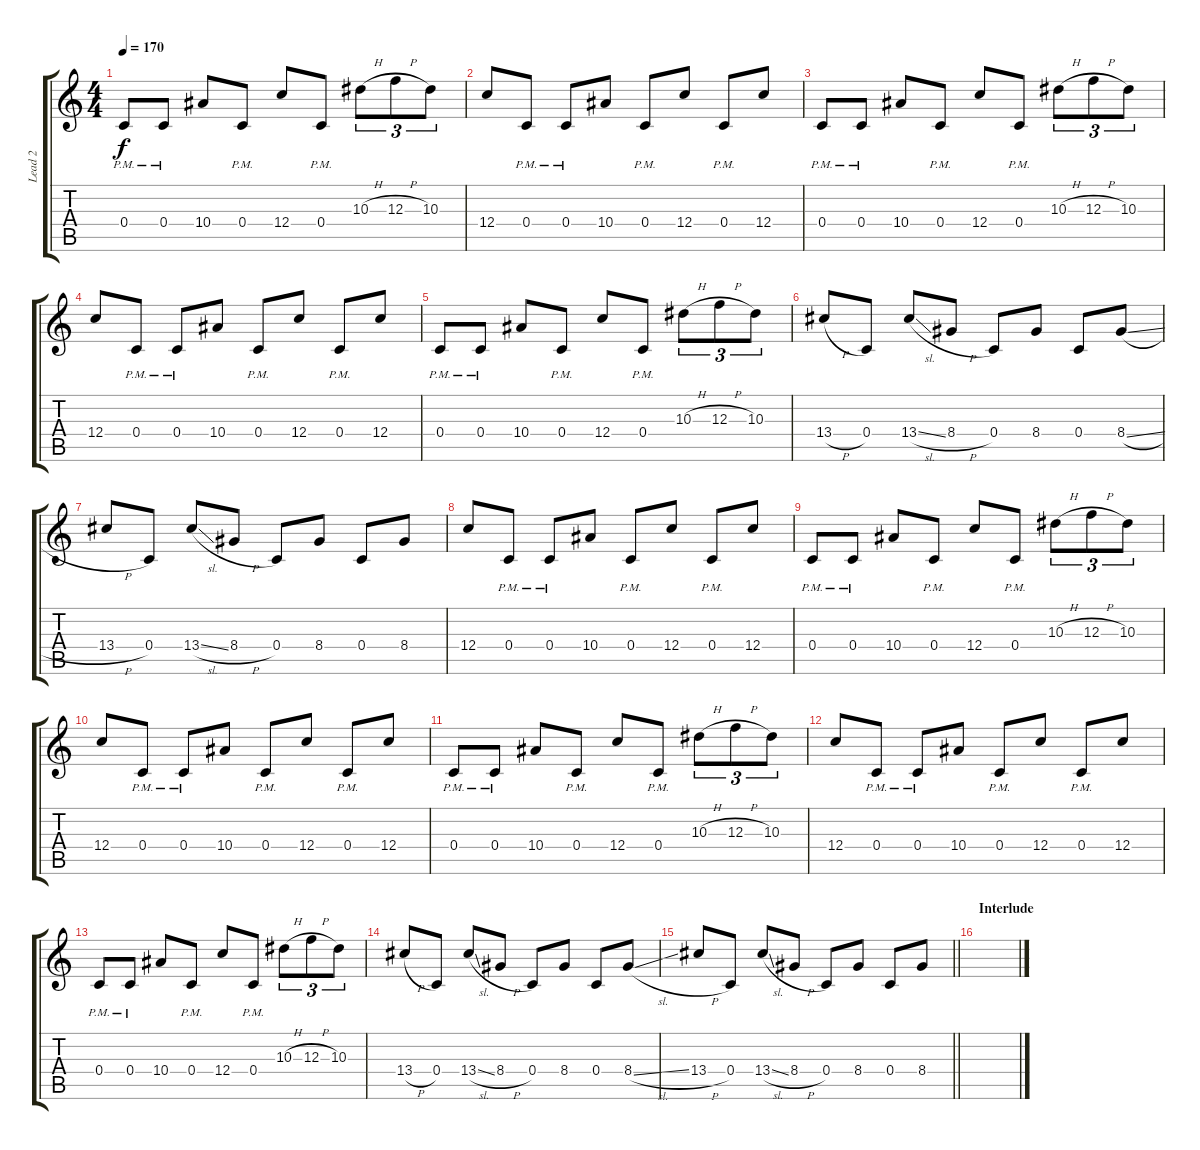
\track ("Lead 2" "Lead 2") {instrument distortionguitar}
\staff {score tabs}
\tuning (D4 A3 F3 C3 G2 C2) {hide}
\ts (4 4)
\tempo 170
\clef g2
\ks c
0.4{pm}.8{dy f} 0.4{pm}.8 10.4.8 0.4{pm}.8 12.4.8 0.4{pm}.8 10.3{h}.8{tu (3 2)} 12.3{h}.8{tu (3 2)} 10.3.8{tu (3 2)} |
12.4.8 0.4{pm}.8 0.4{pm}.8 10.4.8 0.4{pm}.8 12.4.8 0.4{pm}.8 12.4.8 |
0.4{pm}.8 0.4{pm}.8 10.4.8 0.4{pm}.8 12.4.8 0.4{pm}.8 10.3{h}.8{tu (3 2)} 12.3{h}.8{tu (3 2)} 10.3.8{tu (3 2)} |
12.4.8 0.4{pm}.8 0.4{pm}.8 10.4.8 0.4{pm}.8 12.4.8 0.4{pm}.8 12.4.8 |
0.4{pm}.8 0.4{pm}.8 10.4.8 0.4{pm}.8 12.4.8 0.4{pm}.8 10.3{h}.8{tu (3 2)} 12.3{h}.8{tu (3 2)} 10.3.8{tu (3 2)} |
13.4{h}.8 0.4.8 13.4{sl}.8 8.4{h}.8 0.4.8 8.4.8 0.4.8 8.4{sl}.8 |
13.4{h}.8 0.4.8 13.4{sl}.8 8.4{h}.8 0.4.8 8.4.8 0.4.8 8.4.8 |
12.4.8 0.4{pm}.8 0.4{pm}.8 10.4.8 0.4{pm}.8 12.4.8 0.4{pm}.8 12.4.8 |
0.4{pm}.8 0.4{pm}.8 10.4.8 0.4{pm}.8 12.4.8 0.4{pm}.8 10.3{h}.8{tu (3 2)} 12.3{h}.8{tu (3 2)} 10.3.8{tu (3 2)} |
12.4.8 0.4{pm}.8 0.4{pm}.8 10.4.8 0.4{pm}.8 12.4.8 0.4{pm}.8 12.4.8 |
0.4{pm}.8 0.4{pm}.8 10.4.8 0.4{pm}.8 12.4.8 0.4{pm}.8 10.3{h}.8{tu (3 2)} 12.3{h}.8{tu (3 2)} 10.3.8{tu (3 2)} |
12.4.8 0.4{pm}.8 0.4{pm}.8 10.4.8 0.4{pm}.8 12.4.8 0.4{pm}.8 12.4.8 |
0.4{pm}.8 0.4{pm}.8 10.4.8 0.4{pm}.8 12.4.8 0.4{pm}.8 10.3{h}.8{tu (3 2)} 12.3{h}.8{tu (3 2)} 10.3.8{tu (3 2)} |
13.4{h}.8 0.4.8 13.4{sl}.8 8.4{h}.8 0.4.8 8.4.8 0.4.8 8.4{sl}.8 |
\barLineRight lightlight
13.4{h}.8 0.4.8 13.4{sl}.8 8.4{h}.8 0.4.8 8.4.8 0.4.8 8.4.8 |
\section ("" "Interlude")
